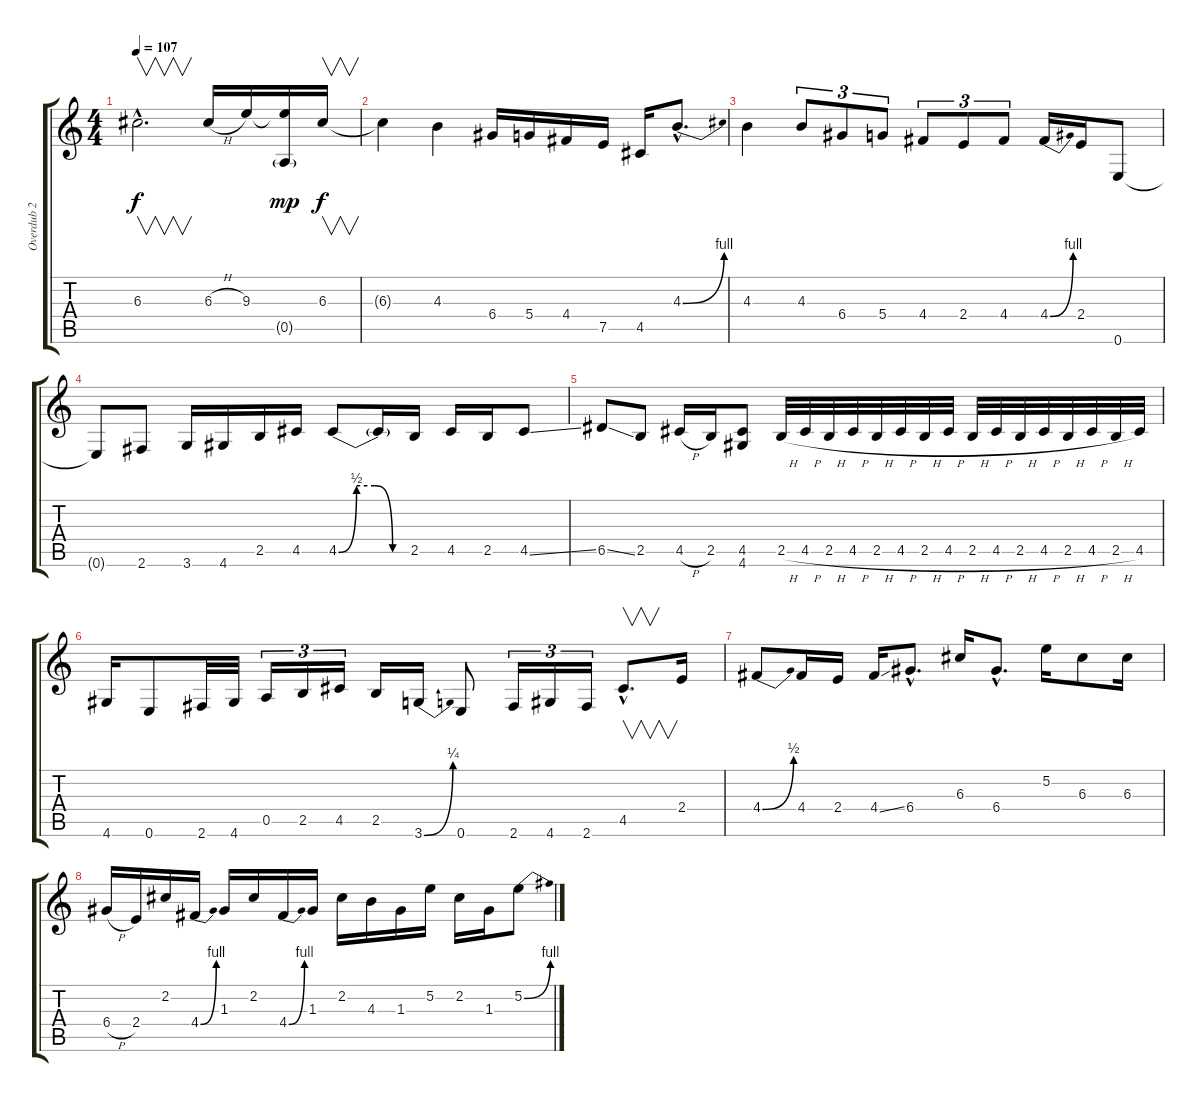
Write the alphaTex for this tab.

\track ("Overdub 2" "Overdub 2") {instrument electricguitarjazz}
\staff {score tabs}
\tuning (E4 B3 G3 D3 A2 E2) {hide}
\ts (4 4)
\tempo 107
\clef g2
\ks c
6.3{hac}.2{v d dy f instrument electricguitarjazz} 6.3{h}.16 9.3.16 (9.3{t} 0.5{g}).16{dy mp} 6.3.16{v dy f} |
6.3{t}.4 4.3.4 6.4.16 5.4.16 4.4.16 7.5.16 4.5.16 4.3{be (bend 0 0 60 4) hac}.8{d} |
4.3.4 4.3.8{tu (3 2)} 6.4.8{tu (3 2)} 5.4.8{tu (3 2)} 4.4.8{tu (3 2)} 2.4.8{tu (3 2)} 4.4.8{tu (3 2)} 4.4{be (bend 0 0 60 4)}.16 2.4.16 0.6.8 |
0.6{t}.8 2.6.8 3.6.16 4.6.16 2.5.16 4.5.16 4.5{be (custom 0 0 15 2 30 2 45 0 60 0)}.8 4.5{t}.16 2.5.16 4.5.16 2.5.16 4.5{ss}.8 |
6.5{ss}.8 2.5.8 4.5{h}.16 2.5.16 (4.5 4.6).8 2.5{h}.32 4.5{h}.32 2.5{h}.32 4.5{h}.32 2.5{h}.32 4.5{h}.32 2.5{h}.32 4.5{h}.32 2.5{h}.32 4.5{h}.32 2.5{h}.32 4.5{h}.32 2.5{h}.32 4.5{h}.32 2.5{h}.32 4.5.32 |
4.6.16 0.6.8 2.6.32 4.6.32 0.5.16{tu (3 2)} 2.5.16{tu (3 2)} 4.5.16{tu (3 2)} 2.5.16 3.6{be (bend 0 0 60 1)}.16 0.6.8 2.6.16{tu (3 2)} 4.6.16{tu (3 2)} 2.6.16{tu (3 2)} 4.5{hac}.8{v d} 2.4.16 |
4.4{be (bend 0 0 60 2)}.8 4.4.16 2.4.16 4.4{ss}.16 6.4{hac}.8{d} 6.3.16 6.4{hac}.8{d} 5.2.16 6.3.8 6.3.16 |
6.4{h}.16 2.4.16 2.2.16 4.4{be (bend 0 0 60 4)}.16 1.3.16 2.2.16 4.4{be (bend 0 0 60 4)}.16 1.3.16 2.2.16 4.3.16 1.3.16 5.2.16 2.2.16 1.3.16 5.2{be (bend 0 0 60 4)}.8
